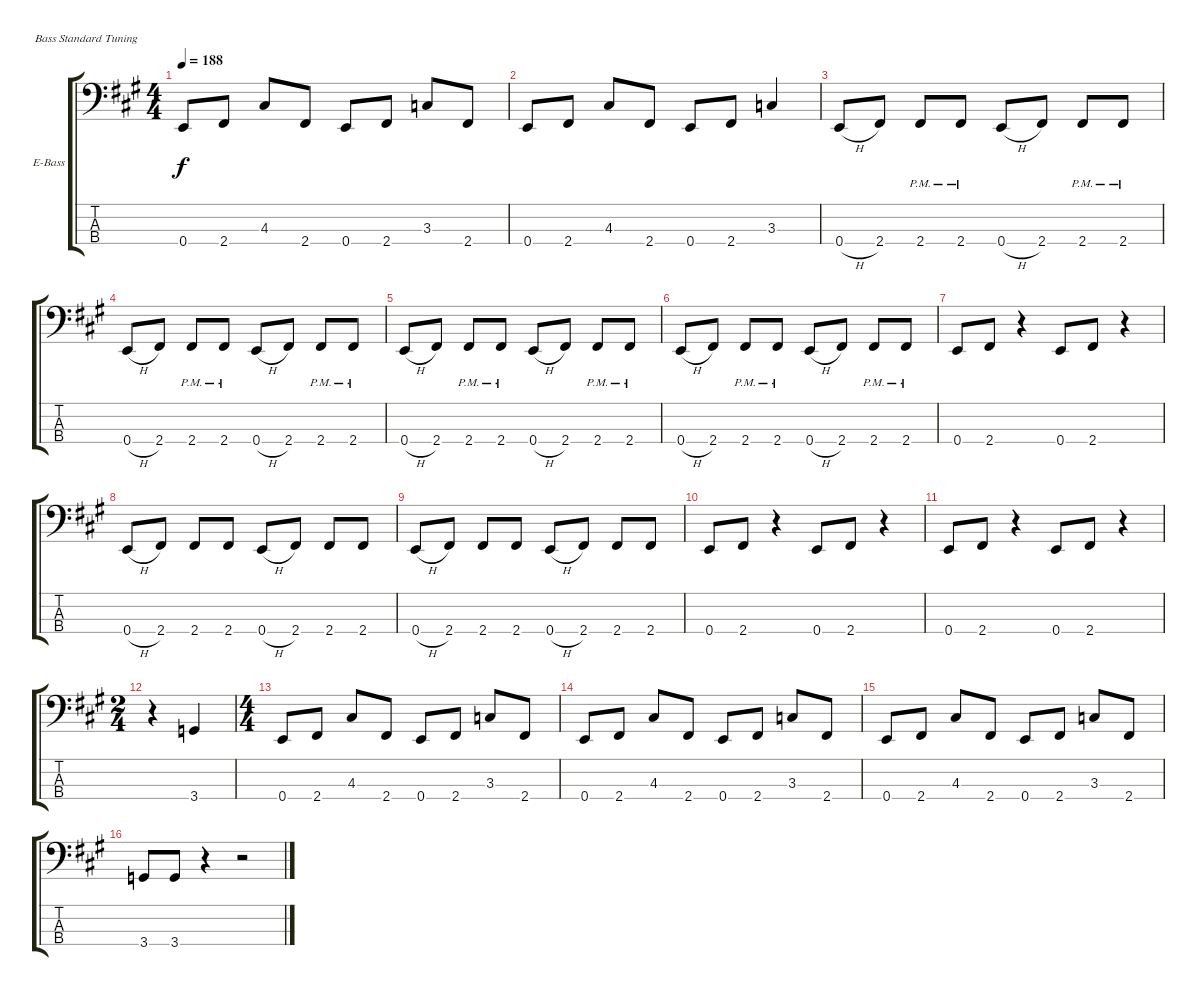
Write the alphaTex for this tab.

\defaultSystemsLayout 4
\bracketExtendMode groupsimilarinstruments
\firstSystemTrackNameOrientation horizontal
\otherSystemsTrackNameOrientation horizontal
\track ("Jason" "E-Bass") {instrument electricbassfinger}
\staff {score tabs}
\tuning (G2 D2 A1 E1)
\ts (4 4)
\tempo 188
\clef f4
\ks f#minor
0.4.8{dy f} 2.4.8 4.3.8 2.4.8 0.4.8 2.4.8 3.3.8 2.4.8 |
0.4.8 2.4.8 4.3.8 2.4.8 0.4.8 2.4.8 3.3.4 |
0.4{h}.8 2.4.8 2.4{pm}.8 2.4{pm}.8 0.4{h}.8 2.4.8 2.4{pm}.8 2.4{pm}.8 |
0.4{h}.8 2.4.8 2.4{pm}.8 2.4{pm}.8 0.4{h}.8 2.4.8 2.4{pm}.8 2.4{pm}.8 |
0.4{h}.8 2.4.8 2.4{pm}.8 2.4{pm}.8 0.4{h}.8 2.4.8 2.4{pm}.8 2.4{pm}.8 |
0.4{h}.8 2.4.8 2.4{pm}.8 2.4{pm}.8 0.4{h}.8 2.4.8 2.4{pm}.8 2.4{pm}.8 |
0.4.8 2.4.8 r.4 0.4.8 2.4.8 r.4 |
0.4{h}.8 2.4.8 2.4.8 2.4.8 0.4{h}.8 2.4.8 2.4.8 2.4.8 |
0.4{h}.8 2.4.8 2.4.8 2.4.8 0.4{h}.8 2.4.8 2.4.8 2.4.8 |
0.4.8 2.4.8 r.4 0.4.8 2.4.8 r.4 |
0.4.8 2.4.8 r.4 0.4.8 2.4.8 r.4 |
\ts (2 4)
r.4 3.4.4 |
\ts (4 4)
0.4.8 2.4.8 4.3.8 2.4.8 0.4.8 2.4.8 3.3.8 2.4.8 |
0.4.8 2.4.8 4.3.8 2.4.8 0.4.8 2.4.8 3.3.8 2.4.8 |
0.4.8 2.4.8 4.3.8 2.4.8 0.4.8 2.4.8 3.3.8 2.4.8 |
3.4.8 3.4.8 r.4 r.2
